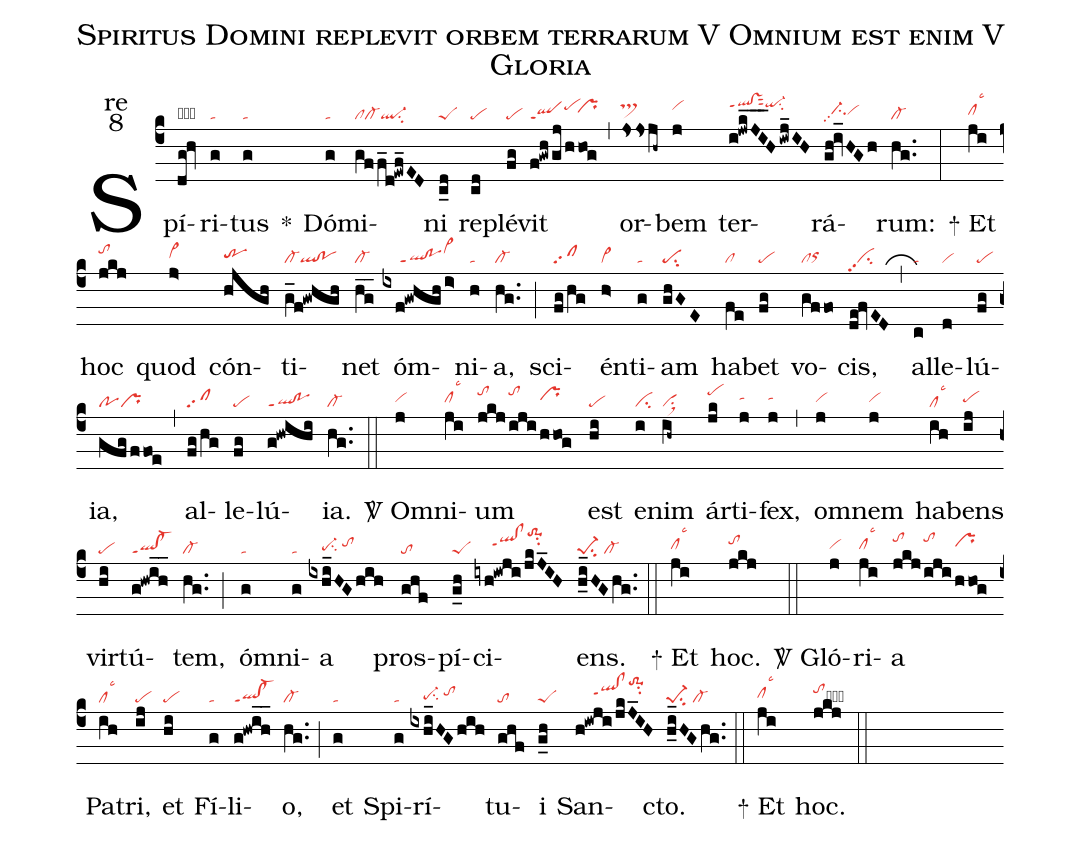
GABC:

name:Spiritus Domini replevit orbem terrarum V Omnium est enim V Gloria;
office-part:re;
mode:8;
nabc-lines:1;
%%
(c4) Spí(dg!hv|obsc)ri(g|ta)tus(g|ta) <sp>*</sp>() Dó(g|ta)mi(gff_d!ewf_ED|clcl-ql-su2)ni(c_d|peS) re(cd|pe)plé(fg|pe)vit(f!gwh/gj/hhog|qlppt1pehj`prhi) (,)  or(jsjsjh~|ts>hj)bem(j|vihj) ter(i!jwkJI___H/iwj_IH|qlhk!vshkppt1sut2qi-hksu2)rá(gh!iv_HGh|//ci-hhpp2vihh)rum:(hg..|cl-) (:)

<sp>+</sp> Et(ji|clhhlsc3) hoc(jkj|tohj) quod(j>|vi>hh) cón(hjgh|trhh)ti(g_f!gwhgh|cl-ql!po)net(hg__|cl-) óm(ixf!gwhgh/i>|/////ql!poppt1vi>hj)ni(h|ta)a,(hg..|cl-) (;) sci(fg/hg|clpp2)én(h>|vi>)ti(g|ta)am(ghGE|pesu2) ha(fe|cl)bet(fg|pe) vo(gffo|clorhh)cis,(de!fvED|cipp2) (,_) al(c|ta)le(d|vi)lú(fg|pe)ia,(gfg/ffoe|popr) (,) al(fg/hg|clpp2)le(fg|pe)lú(g!hwihi|ql!poppt1)ia.(hg..|cl-) (::)

<sp>V/</sp> O(j|vihh)mni(ji|clhhlsc3)um(jkj|tohk|iji|tohk|hhog|prhi) est(hi|pe) e(i|ci)nim(ih~|ci>) ár(jk|pehk)ti(j|tahi)fex,(j|tahi) (,) om(j|vihh)nem(j|vihh) ha(ih|cllsc3)bens(ij|pehh) vir(hi|pe)tú(g!hwih__|ql!cl-ppt1)tem,(hg..|cl-) (;) óm(g|ta)ni(g|ta)a(ixhi_HGhih|////pe-hgsu2/tohi) pros(ghf|to)pí(g_h|peS)ci(iyh!iwji/jkJ_IH|/////qlhi!clhippt1to-1hmsu2)ens.(h_i_HGhg..|pe-1su2/cl-) (::)

<sp>+</sp> Et(ji|clhhlsc3) hoc.(jkj|tohj) (::)

<sp>V/</sp> Gló(j|vihh)ri(ji|clhhlsc3)a(jkj|tohk|iji|tohk|hhog|prhi) Pa(ih|cllsc3)tri,(ij|pe) et(hi|pe) Fí(g|ta)li(g!hwih__|ql!cl-ppt1)o,(hg..|cl-) (;) et(g|ta) Spi(g|ta)rí(ixhi_HG/hih|////pe-hgsu2/tohi)tu(ghf|to)i(g_h|peS) San(h!iwji/jkJ_IH|/////qlhi!clhippt1to-1hmsu2)cto.(h_i_HGhg..|pe-1su2/cl-) (::)

<sp>+</sp> Et(ji|clhhlsc3) hoc.(jkj|tohjcb) (::)
